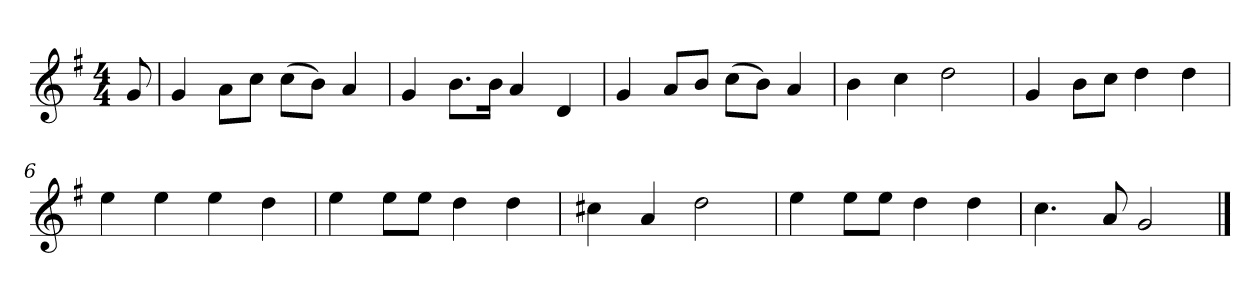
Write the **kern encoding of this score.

**kern
*part1
*staff1
*k[f#]
*M4/4
*MM120
=
8g
=1
4g
8aL
8ccJ
(8ccL
8bJ)
4a
=2
4g
8.bL
16bJk
4a
4d
=3
4g
8aL
8bJ
(8ccL
8bJ)
4a
=4
4b
4cc
2dd
=5
4g
8bL
8ccJ
4dd
4dd
=6
4ee
4ee
4ee
4dd
=7
4ee
8eeL
8eeJ
4dd
4dd
=8
4cc#X
4a
2dd
=9
4ee
8eeL
8eeJ
4dd
4dd
=10
4.cc
8a
2g
==
*-
